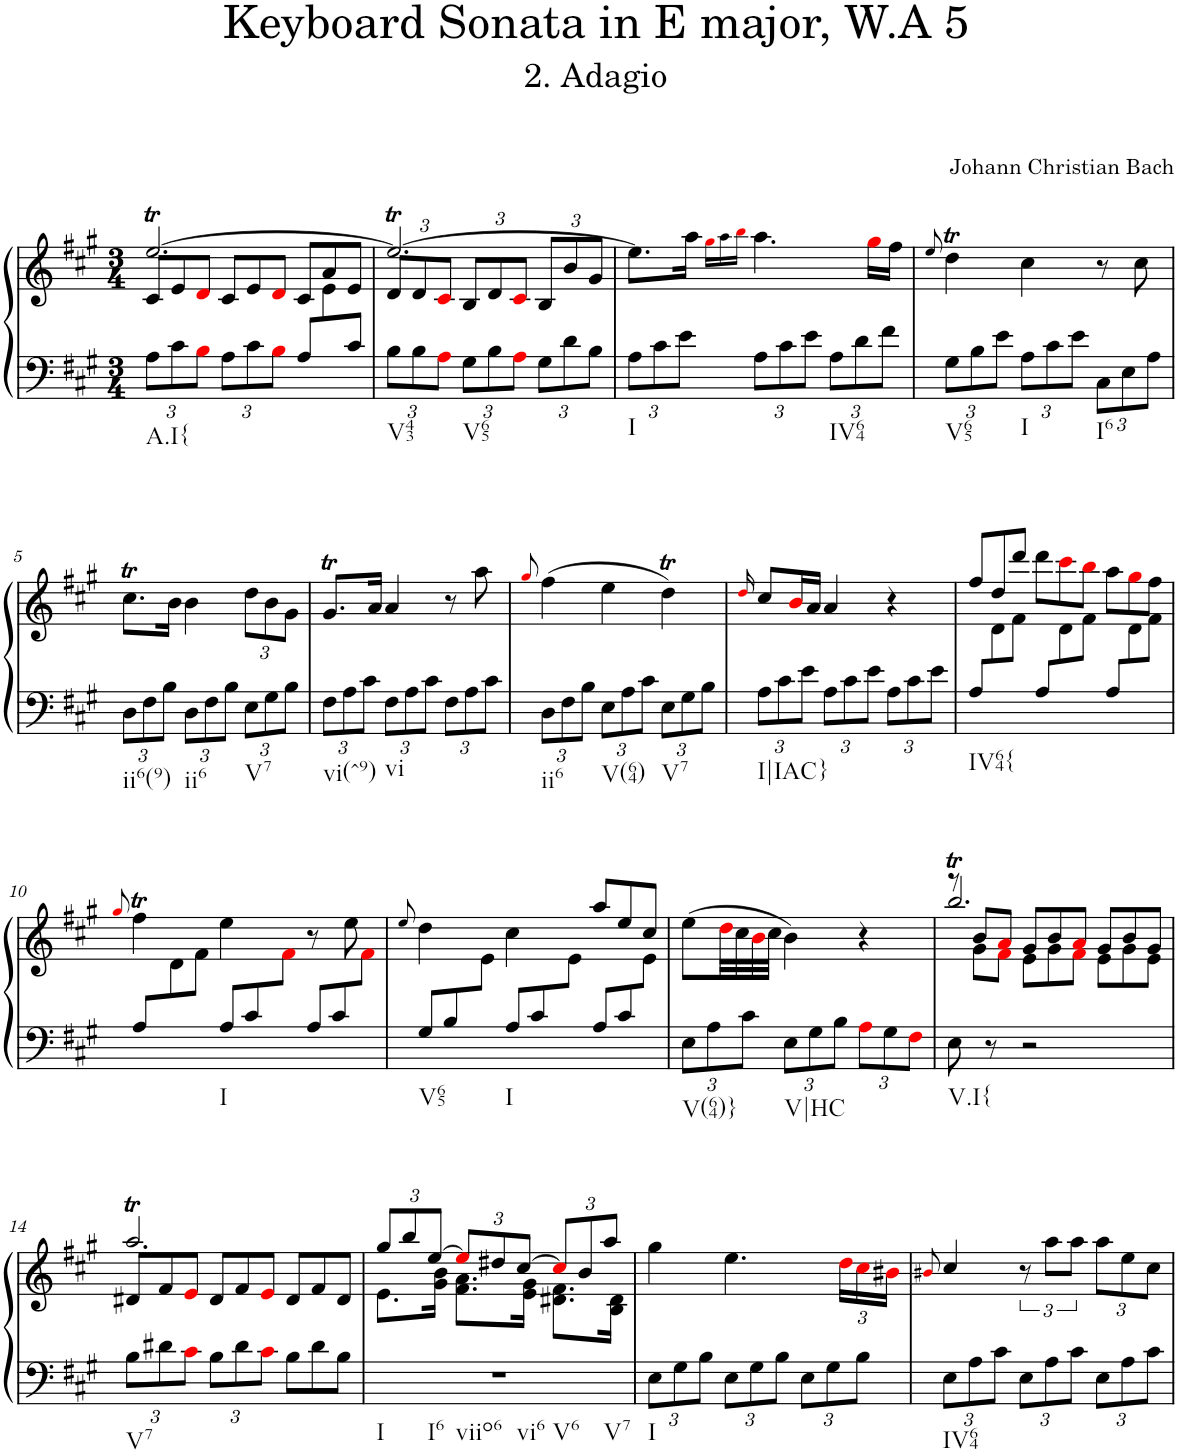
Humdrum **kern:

**kern	**kern
*part1	*part1
*staff2	*staff1
*I"Piano	*
*I'Pno.	*
*clefF4	*clefG2
*k[f#c#g#]	*k[f#c#g#]
*M3/4	*M3/4
*Xbrackettup	*Xbrackettup
=1	=1
*	*^
*	*	*^
!LO:TX:b:t=A.I{	!	!	!
12A\L	12c#/L	[2.eeT/	12%7ryy
12c#\	12e/	.	.
12Bi\J	12di/J	.	.
12A\L	12c#/L	.	.
12c#\	12e/	.	.
12Bi\J	12di/J	.	.
12A/L	12c#/L	.	.
12ryy	12a/	.	12e\
12c#/J	12e/J	.	12ryy
=2	=2	=2	=2
!LO:TX:b:t=V43	!	!	!
*	*	*v	*v
12B\L	12d/L	2.eeT/_
12B\	12d/	.
12Ai\J	12c#i/J	.
!LO:TX:b:t=V65	!	!
12G#\L	12B/L	.
12B\	12d/	.
12Ai\J	12c#i/J	.
12G#\L	12B/L	.
12d\	12b/	.
12B\J	12g#/J	.
=3	=3	=3
!LO:TX:b:t=I	!	!
12A\L	2.ryy	8.ee\L]
12c#\	.	.
12e\J	.	.
.	.	16aa\Jk
.	.	16qgg#i\LL
.	.	16qaa\
.	.	16qbbi\JJ
12A\L	.	4.aa\
12c#\	.	.
12e\J	.	.
!LO:TX:b:t=IV64	!	!
12A\L	.	.
12d\	.	.
.	.	16gg#i\LL
12f#\J	.	.
.	.	16ff#\JJ
*	*v	*v
=4	=4
.	8qee/
!LO:TX:b:t=V65	!
12G#\L	4ddT\
12B\	.
12e\J	.
!LO:TX:b:t=I	!
12A\L	4cc#\
12c#\	.
12e\J	.
!LO:TX:b:t=I6	!
12C#\L	8r
12E\	.
.	8cc#\
12A\J	.
!!LO:LB:g=z
=5	=5
!LO:TX:b:t=ii6(9)	!
12D\L	8.cc#t\L
12F#\	.
12B\J	.
.	16b\Jk
!LO:TX:b:t=ii6	!
12D\L	4b\
12F#\	.
12B\J	.
!LO:TX:b:t=V7	!
12E\L	12dd\L
12G#\	12b\
12B\J	12g#\J
=6	=6
!LO:TX:b:t=vi(^9)	!
12F#\L	8.g#t/L
12A\	.
12c#\J	.
.	16a/Jk
!LO:TX:b:t=vi	!
12F#\L	4a/
12A\	.
12c#\J	.
12F#\L	8r
12A\	.
.	8aa\
12c#\J	.
=7	=7
.	8qgg#i/
!LO:TX:b:t=ii6	!
12D\L	(4ff#\
12F#\	.
12B\J	.
!LO:TX:b:t=V(64)	!
12E\L	4ee\
12A\	.
12c#\J	.
!LO:TX:b:t=V7	!
12E\L	4ddT\)
12G#\	.
12B\J	.
=8	=8
.	16qddi/
!LO:TX:b:t=I|IAC}	!
12A\L	8cc#/L
12c#\	.
.	16bi/L
12e\J	.
.	16a/JJ
12A\L	4a/
12c#\	.
12e\J	.
12A\L	4r
12c#\	.
12e\J	.
=9	=9
*	*^
!LO:TX:b:t=IV64{	!	!
12A/L	12ff#/L	12ryy
6ryy	12dd/	12d\
.	12ddd/J	12f#\J
12A/L	12ddd\L	12ryy
6ryy	12ccc#i\	12d\
.	12bbi\J	12f#\J
12A/L	12aa\L	12ryy
6ryy	12gg#i\	12d\
.	12ff#\J	12f#\J
!!LO:LB:g=z	!!
=10	=10	=10
.	8qgg#i/	.
12A/L	4ff#T\	12ryy
6ryy	.	12d\
.	.	12f#\J
!LO:TX:b:t=I	!	!
12A/L	4ee\	6ryy
12c#/	.	.
12ryy	.	12f#i\J
12A/L	8r	6ryy
12c#/	.	.
.	8ee\	.
12ryy	.	12f#i\J
=11	=11	=11
.	8qee/	.
!LO:TX:b:t=V65	!	!
12G#/L	4dd\	6ryy
12B/	.	.
12ryy	.	12e\J
!LO:TX:b:t=I	!	!
12A/L	4cc#\	6ryy
12c#/	.	.
12ryy	.	12e\J
12A/L	12aa/L	6ryy
12c#/	12ee/	.
12ryy	12cc#/J	12e\J
=12	=12	=12
!LO:TX:b:t=V(64)}	!	!
*	*v	*v
12E\L	(8ee\L
12A\	.
.	32ddi\LL
.	32cc#\
12c#\J	.
.	32bi\
.	32cc#\JJJ
!LO:TX:b:t=V|HC	!
12E\L	4b\)
12G#\	.
12B\J	.
12Ai\L	4r
12G#\	.
12F#i\J	.
=13	=13
*	*brackettup
*	*^
*	*	*^
!LO:TX:b:t=V.I{	!	!	!
8E\	12r	12ryy	2.bbT/
.	12b/L	12g#\L	.
8r	.	.	.
.	12ai/J	12f#i\J	.
*	*Xbrackettup	*	*
2r	12g#/L	12e\L	.
.	12b/	12g#\	.
.	12ai/J	12f#i\J	.
.	12g#/L	12e\L	.
.	12b/	12g#\	.
.	12g#/J	12e\J	.
*	*	*v	*v
!!LO:LB:g=z
=14	=14	=14
!LO:TX:b:t=V7	!	!
12B\L	12d#X/L	2.aaT/
12d#X\	12f#/	.
12c#i\J	12ei/J	.
12B\L	12d#/L	.
12d#\	12f#/	.
12c#i\J	12ei/J	.
12B\L	12d#/L	.
12d#\	12f#/	.
12B\J	12d#/J	.
=15	=15	=15
!LO:TX:b:t=I	!	!
!LO:TX:b:t=I6	!	!
!LO:TX:b:t=viio6	!	!
!LO:TX:b:t=vi6	!	!
!LO:TX:b:t=V6	!	!
!LO:TX:b:t=V7	!	!
2.r	12gg#/L	8.e\L
.	12bb/	.
.	[12ee/J	.
.	.	16g#\ 16b\Jk
.	12eei/L]	8.f#\ 8.a\L
.	12dd#X/	.
.	[12cc#/J	.
.	.	16e\ 16g#\Jk
.	12cc#i/L]	8.d#X\ 8.f#\L
.	12b/	.
.	12aa/J	.
.	.	16B\ 16d#\Jk
=16	=16	=16
!LO:TX:b:t=I	!	!
*	*v	*v
12E\L	4gg#\
12G#\	.
12B\J	.
12E\L	4.ee\
12G#\	.
12B\J	.
12E\L	.
12G#\	.
.	24ddi\LL
12B\J	24cc#i\
.	24b#Xi\JJ
=17	=17
.	8qb#Xi/
!LO:TX:b:t=IV64	!
12E\L	4cc#/
12A\	.
12c#\J	.
*	*brackettup
12E\L	12r
12A\	12aa\L
12c#\J	12aa\J
*	*Xbrackettup
12E\L	12aa\L
12A\	12ee\
12c#\J	12cc#\J
=	=
*-	*-
